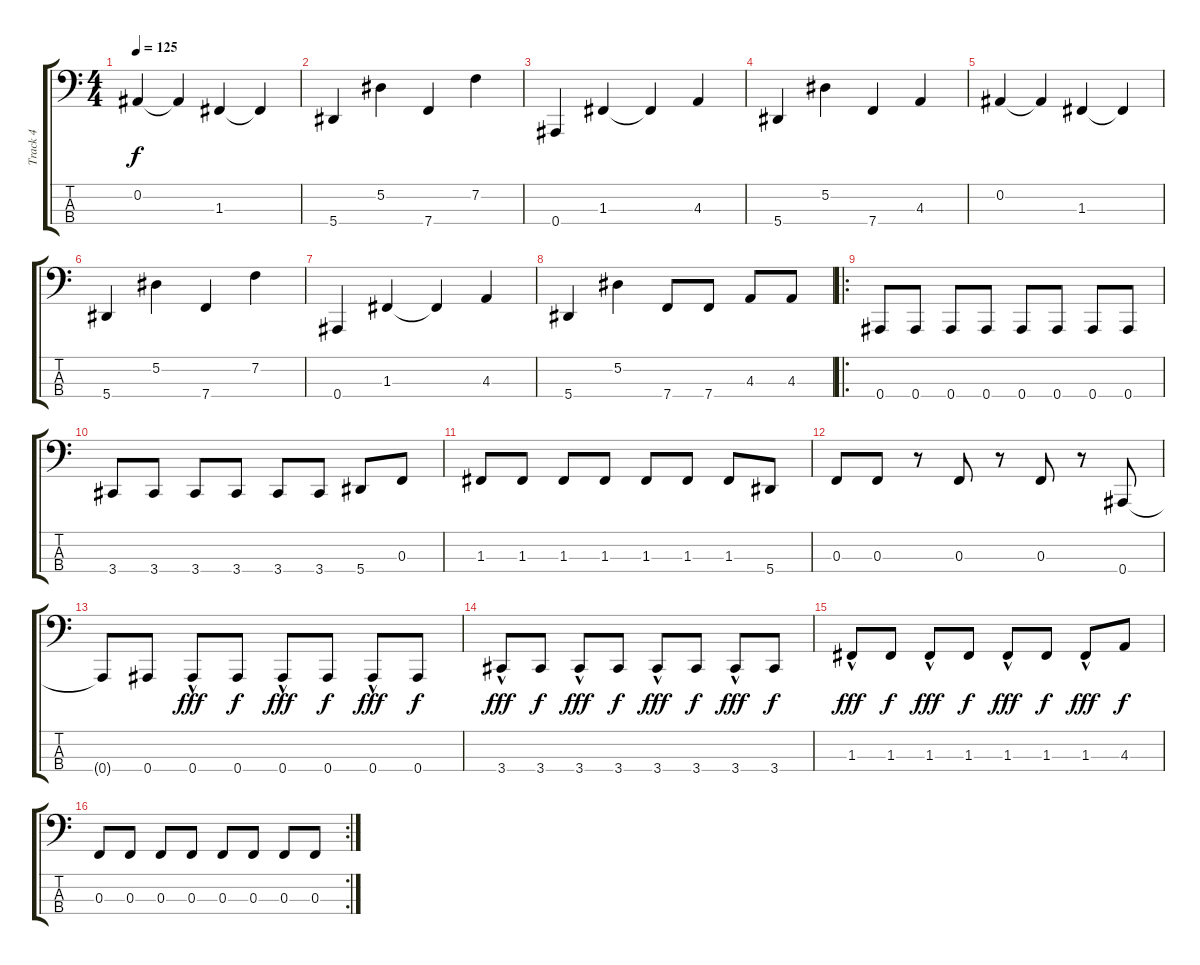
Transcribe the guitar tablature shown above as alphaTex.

\track ("Track 4" "Track 4") {instrument electricbasspick}
\staff {score tabs}
\tuning (Eb2 Bb1 F1 Bb0) {hide}
\ts (4 4)
\tempo 125
\clef f4
\ks c
0.2.4{dy f instrument slapbass1} 0.2{t}.4 1.3.4 1.3{t}.4 |
5.4.4 5.2.4 7.4.4 7.2.4 |
0.4.4 1.3.4 1.3{t}.4 4.3.4 |
5.4.4 5.2.4 7.4.4 4.3.4 |
0.2.4{instrument slapbass1} 0.2{t}.4 1.3.4 1.3{t}.4 |
5.4.4 5.2.4 7.4.4 7.2.4 |
0.4.4 1.3.4 1.3{t}.4 4.3.4 |
5.4.4 5.2.4 7.4.8 7.4.8 4.3.8 4.3.8 |
\ro
0.4.8{instrument electricbasspick} 0.4.8 0.4.8 0.4.8 0.4.8 0.4.8 0.4.8 0.4.8 |
3.4.8 3.4.8 3.4.8 3.4.8 3.4.8 3.4.8 5.4.8 0.3.8 |
1.3.8 1.3.8 1.3.8 1.3.8 1.3.8 1.3.8 1.3.8 5.4.8 |
0.3.8 0.3.8 r.8 0.3.8 r.8 0.3.8 r.8 0.4.8 |
0.4{t}.8 0.4.8 0.4{hac}.8{dy fff} 0.4.8{dy f} 0.4{hac}.8{dy fff} 0.4.8{dy f} 0.4{hac}.8{dy fff} 0.4.8{dy f} |
3.4{hac}.8{dy fff} 3.4.8{dy f} 3.4{hac}.8{dy fff} 3.4.8{dy f} 3.4{hac}.8{dy fff} 3.4.8{dy f} 3.4{hac}.8{dy fff} 3.4.8{dy f} |
1.3{hac}.8{dy fff} 1.3.8{dy f} 1.3{hac}.8{dy fff} 1.3.8{dy f} 1.3{hac}.8{dy fff} 1.3.8{dy f} 1.3{hac}.8{dy fff} 4.3.8{dy f} |
\rc 2
0.3.8 0.3.8 0.3.8 0.3.8 0.3.8 0.3.8 0.3.8 0.3.8
